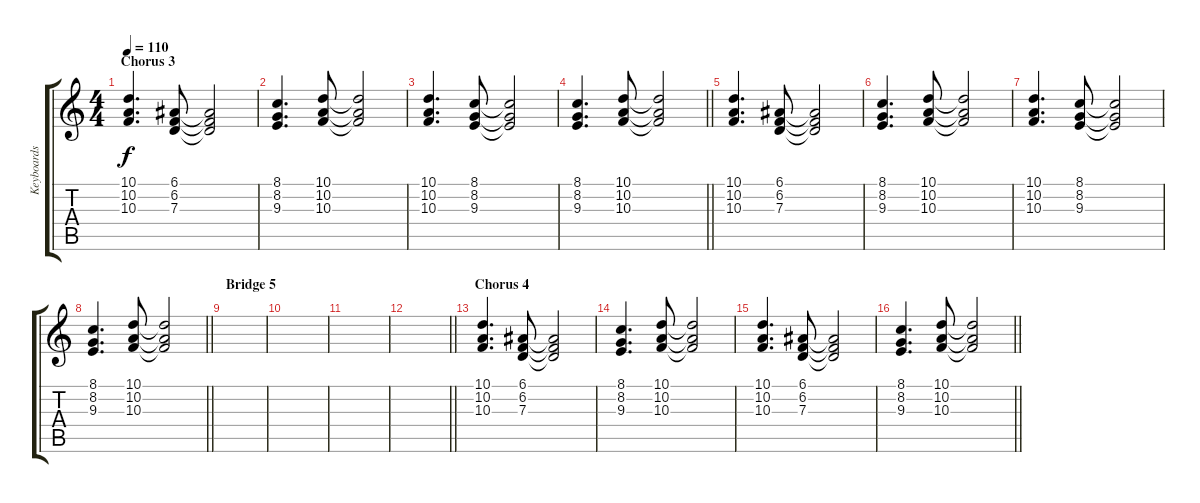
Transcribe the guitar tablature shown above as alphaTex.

\track ("Keyboards" "Keyboards") {instrument stringensemble1}
\staff {score tabs}
\tuning (E4 B3 G3 D3 A2 E2) {hide}
\ts (4 4)
\section ("" "Chorus 3")
\tempo 110
\clef g2
\ks c
(10.1 10.2 10.3).4{d dy f} (6.1 6.2 7.3).8 (6.1{t} 6.2{t} 7.3{t}).2 |
(8.1 8.2 9.3).4{d} (10.1 10.2 10.3).8 (10.1{t} 10.2{t} 10.3{t}).2 |
(10.1 10.2 10.3).4{d} (8.1 8.2 9.3).8 (8.1{t} 8.2{t} 9.3{t}).2 |
\barLineRight lightlight
(8.1 8.2 9.3).4{d} (10.1 10.2 10.3).8 (10.1{t} 10.2{t} 10.3{t}).2 |
(10.1 10.2 10.3).4{d} (6.1 6.2 7.3).8 (6.1{t} 6.2{t} 7.3{t}).2 |
(8.1 8.2 9.3).4{d} (10.1 10.2 10.3).8 (10.1{t} 10.2{t} 10.3{t}).2 |
(10.1 10.2 10.3).4{d} (8.1 8.2 9.3).8 (8.1{t} 8.2{t} 9.3{t}).2 |
\barLineRight lightlight
(8.1 8.2 9.3).4{d} (10.1 10.2 10.3).8 (10.1{t} 10.2{t} 10.3{t}).2 |
\section ("" "Bridge 5")
|
|
|
\barLineRight lightlight
|
\section ("" "Chorus 4")
(10.1 10.2 10.3).4{d} (6.1 6.2 7.3).8 (6.1{t} 6.2{t} 7.3{t}).2 |
(8.1 8.2 9.3).4{d} (10.1 10.2 10.3).8 (10.1{t} 10.2{t} 10.3{t}).2 |
(10.1 10.2 10.3).4{d} (6.1 6.2 7.3).8 (6.1{t} 6.2{t} 7.3{t}).2 |
\barLineRight lightlight
(8.1 8.2 9.3).4{d} (10.1 10.2 10.3).8 (10.1{t} 10.2{t} 10.3{t}).2
